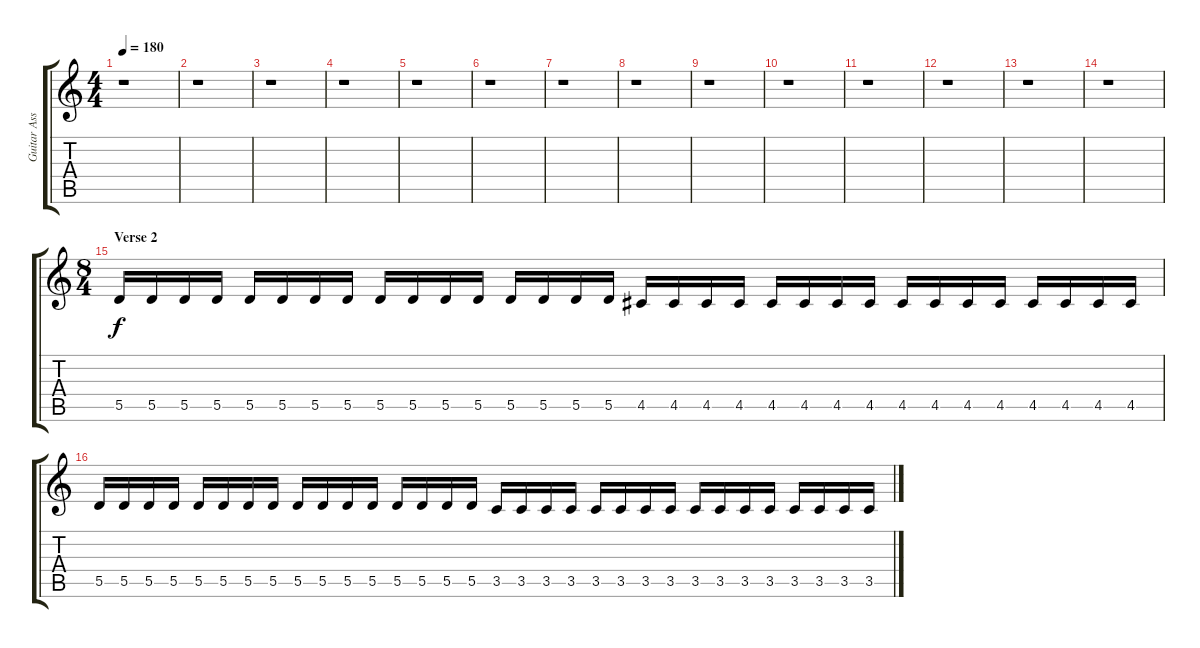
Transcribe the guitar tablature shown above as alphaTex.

\track ("Guitar Assisted" "Guitar Ass") {instrument distortionguitar}
\staff {score tabs}
\tuning (E4 B3 G3 D3 A2 E2) {hide}
\ts (4 4)
\tempo 180
\clef g2
\ks c
r.1{dy f} |
r.1 |
r.1 |
r.1 |
r.1 |
r.1 |
r.1 |
r.1 |
r.1 |
r.1 |
r.1 |
r.1 |
r.1 |
r.1 |
\ts (8 4)
\section ("" "Verse 2")
5.5.16 5.5.16 5.5.16 5.5.16 5.5.16 5.5.16 5.5.16 5.5.16 5.5.16 5.5.16 5.5.16 5.5.16 5.5.16 5.5.16 5.5.16 5.5.16 4.5.16 4.5.16 4.5.16 4.5.16 4.5.16 4.5.16 4.5.16 4.5.16 4.5.16 4.5.16 4.5.16 4.5.16 4.5.16 4.5.16 4.5.16 4.5.16 |
5.5.16 5.5.16 5.5.16 5.5.16 5.5.16 5.5.16 5.5.16 5.5.16 5.5.16 5.5.16 5.5.16 5.5.16 5.5.16 5.5.16 5.5.16 5.5.16 3.5.16 3.5.16 3.5.16 3.5.16 3.5.16 3.5.16 3.5.16 3.5.16 3.5.16 3.5.16 3.5.16 3.5.16 3.5.16 3.5.16 3.5.16 3.5.16
